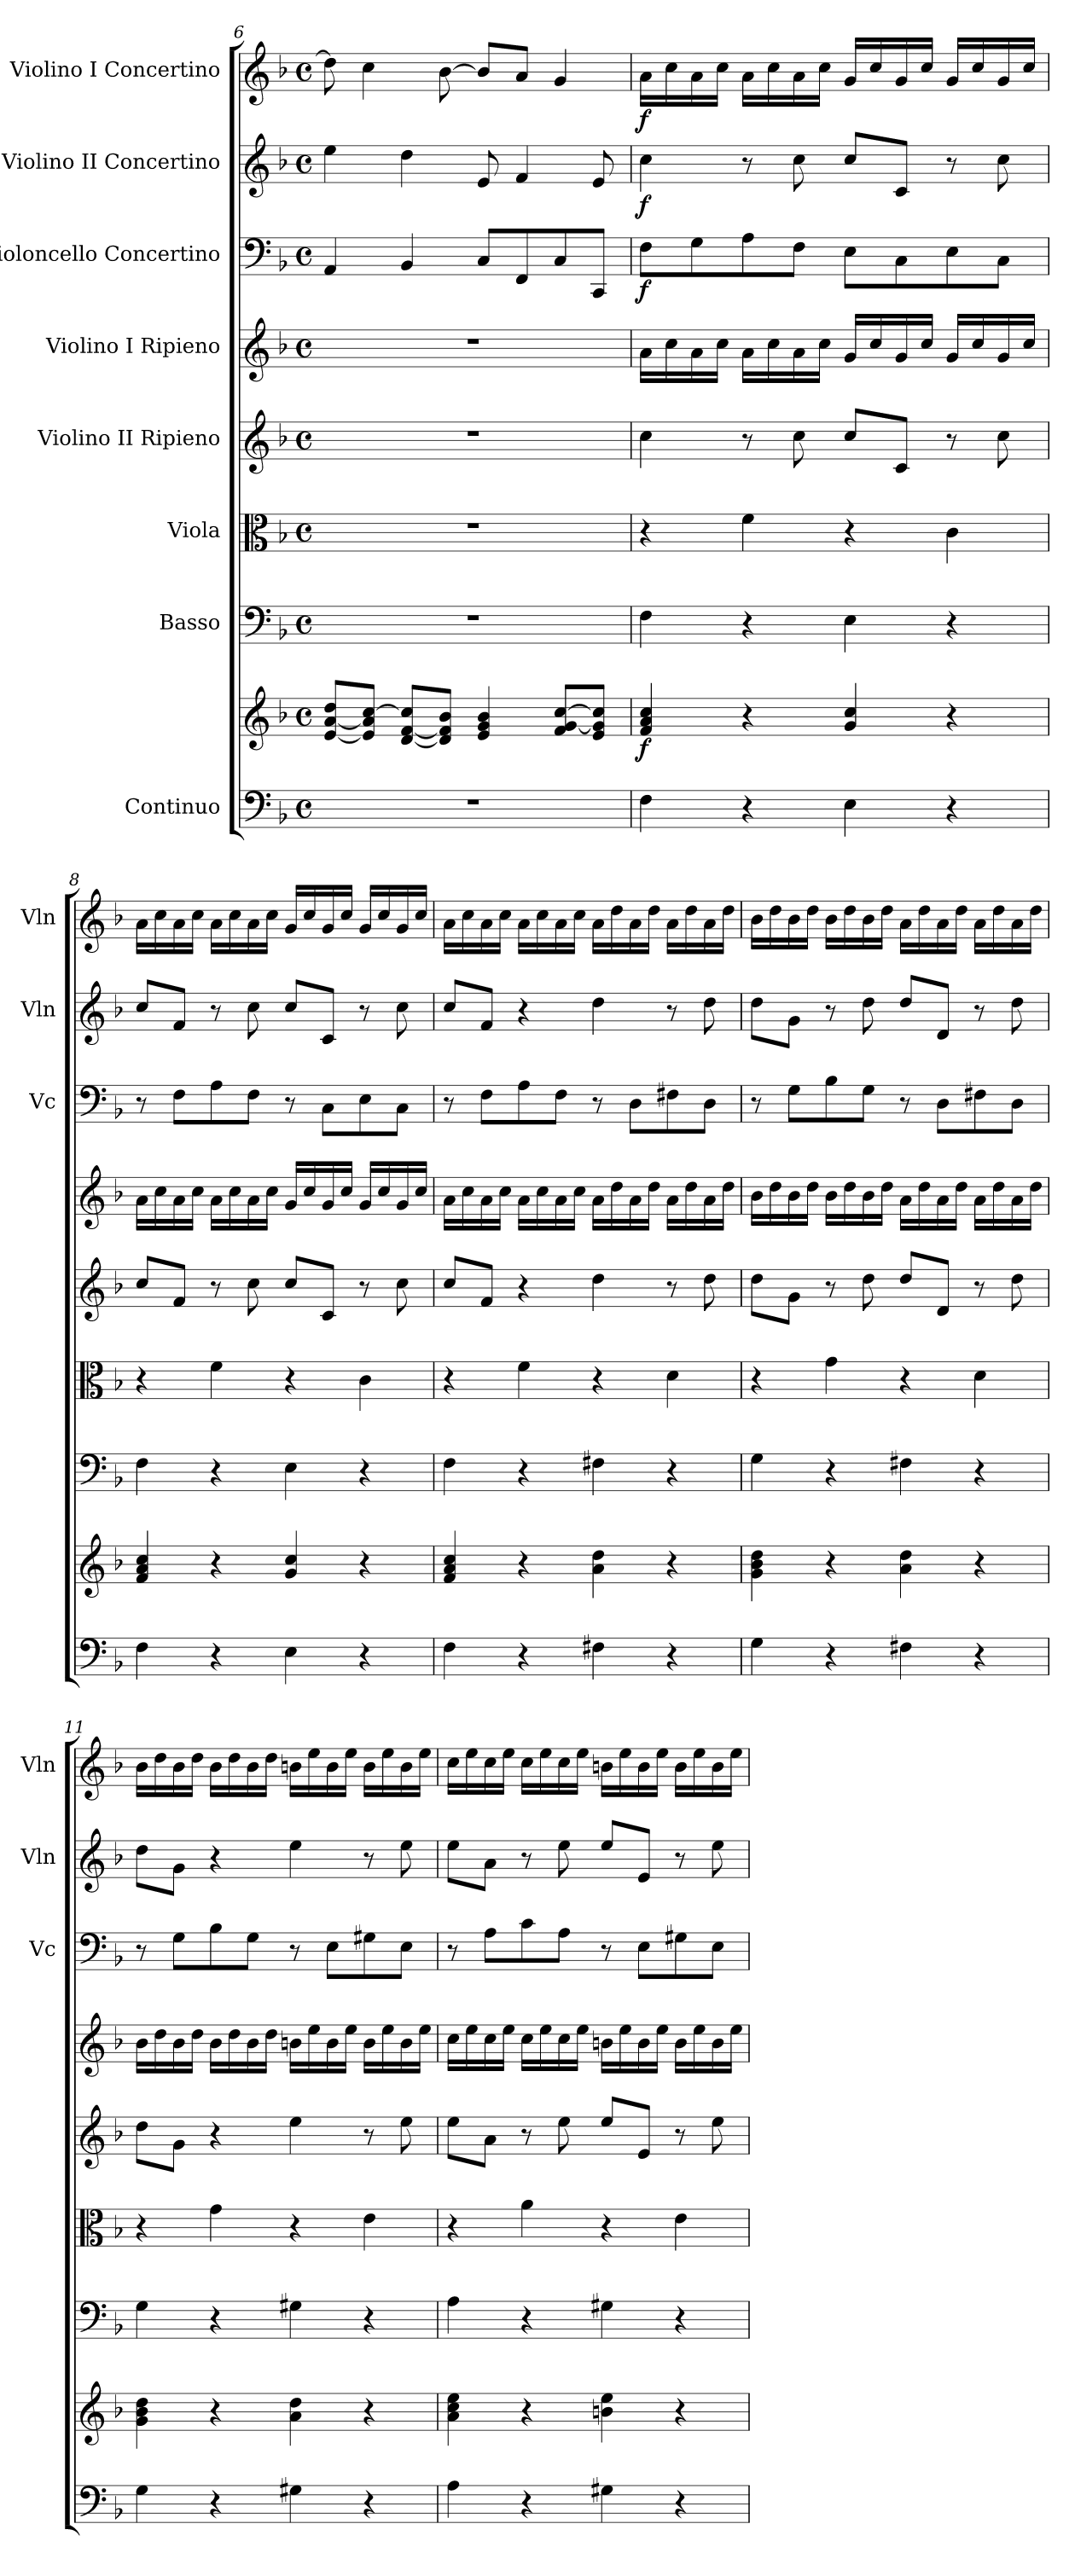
**kern	**kern	**dynam	**kern	**kern	**kern	**kern	**kern	**dynam	**kern	**dynam	**kern	**dynam
*part8	*part8	*part8	*part7	*part6	*part5	*part4	*part3	*part3	*part2	*part2	*part1	*part1
*staff9	*staff8	*staff8/9	*staff7	*staff6	*staff5	*staff4	*staff3	*staff3	*staff2	*staff2	*staff1	*staff1
*I"Continuo	*	*	*I"Basso	*I"Viola	*I"Violino II Ripieno	*I"Violino I Ripieno	*I"Violoncello Concertino	*	*I"Violino II Concertino	*	*I"Violino I Concertino	*
*	*	*	*	*	*	*	*I'Vc	*	*I'Vln	*	*I'Vln	*
!!LO:LB:g=z
*clefF4	*clefG2	*	*clefF4	*clefC3	*clefG2	*clefG2	*clefF4	*	*clefG2	*	*clefG2	*
*k[b-]	*k[b-]	*	*k[b-]	*k[b-]	*k[b-]	*k[b-]	*k[b-]	*	*k[b-]	*	*k[b-]	*
*M4/4	*M4/4	*	*M4/4	*M4/4	*M4/4	*M4/4	*M4/4	*	*M4/4	*	*M4/4	*
*met(c)	*met(c)	*	*met(c)	*met(c)	*met(c)	*met(c)	*met(c)	*	*met(c)	*	*met(c)	*
=6	=6	=6	=6	=6	=6	=6	=6	=6	=6	=6	=6	=6
1r	[8e/ [8a/ 8dd/L	.	1r	1r	1r	1r	4AA/	.	4ee\	.	8dd\]	.
.	8e]/ 8a]/ [8cc/J	.	.	.	.	.	.	.	.	.	4cc\	.
.	[8d/ [8f/ 8cc]/L	.	.	.	.	.	4BB-/	.	4dd\	.	.	.
.	8d]/ 8f]/ 8b-/J	.	.	.	.	.	.	.	.	.	[8b-\	.
.	4e/ 4g/ 4b-/	.	.	.	.	.	8C/L	.	8e/	.	8b-/L]	.
.	.	.	.	.	.	.	8FF/	.	4f/	.	8a/J	.
.	8f/ [8g/ [8cc/L	.	.	.	.	.	8C/	.	.	.	4g/	.
.	8e/ 8g]/ 8cc]/J	.	.	.	.	.	8CC/J	.	8e/	.	.	.
=7	=7	=7	=7	=7	=7	=7	=7	=7	=7	=7	=7	=7
!	!	!LO:DY:b	!	!	!	!	!	!LO:DY:b	!	!LO:DY:b	!	!LO:DY:b
4F\	4f/ 4a/ 4cc/	f	4F\	4r	4cc\	16a\LL	8F\L	f	4cc\	f	16a\LL	f
.	.	.	.	.	.	16cc\	.	.	.	.	16cc\	.
.	.	.	.	.	.	16a\	8G\	.	.	.	16a\	.
.	.	.	.	.	.	16cc\JJ	.	.	.	.	16cc\JJ	.
4r	4r	.	4r	4f\	8r	16a\LL	8A\	.	8r	.	16a\LL	.
.	.	.	.	.	.	16cc\	.	.	.	.	16cc\	.
.	.	.	.	.	8cc\	16a\	8F\J	.	8cc\	.	16a\	.
.	.	.	.	.	.	16cc\JJ	.	.	.	.	16cc\JJ	.
4E\	4g/ 4cc/	.	4E\	4r	8cc/L	16g/LL	8E\L	.	8cc/L	.	16g/LL	.
.	.	.	.	.	.	16cc/	.	.	.	.	16cc/	.
.	.	.	.	.	8c/J	16g/	8C\	.	8c/J	.	16g/	.
.	.	.	.	.	.	16cc/JJ	.	.	.	.	16cc/JJ	.
4r	4r	.	4r	4c\	8r	16g/LL	8E\	.	8r	.	16g/LL	.
.	.	.	.	.	.	16cc/	.	.	.	.	16cc/	.
.	.	.	.	.	8cc\	16g/	8C\J	.	8cc\	.	16g/	.
.	.	.	.	.	.	16cc/JJ	.	.	.	.	16cc/JJ	.
=8	=8	=8	=8	=8	=8	=8	=8	=8	=8	=8	=8	=8
4F\	4f/ 4a/ 4cc/	.	4F\	4r	8cc/L	16a\LL	8r	.	8cc/L	.	16a\LL	.
.	.	.	.	.	.	16cc\	.	.	.	.	16cc\	.
.	.	.	.	.	8f/J	16a\	8F\L	.	8f/J	.	16a\	.
.	.	.	.	.	.	16cc\JJ	.	.	.	.	16cc\JJ	.
4r	4r	.	4r	4f\	8r	16a\LL	8A\	.	8r	.	16a\LL	.
.	.	.	.	.	.	16cc\	.	.	.	.	16cc\	.
.	.	.	.	.	8cc\	16a\	8F\J	.	8cc\	.	16a\	.
.	.	.	.	.	.	16cc\JJ	.	.	.	.	16cc\JJ	.
4E\	4g/ 4cc/	.	4E\	4r	8cc/L	16g/LL	8r	.	8cc/L	.	16g/LL	.
.	.	.	.	.	.	16cc/	.	.	.	.	16cc/	.
.	.	.	.	.	8c/J	16g/	8C\L	.	8c/J	.	16g/	.
.	.	.	.	.	.	16cc/JJ	.	.	.	.	16cc/JJ	.
4r	4r	.	4r	4c\	8r	16g/LL	8E\	.	8r	.	16g/LL	.
.	.	.	.	.	.	16cc/	.	.	.	.	16cc/	.
.	.	.	.	.	8cc\	16g/	8C\J	.	8cc\	.	16g/	.
.	.	.	.	.	.	16cc/JJ	.	.	.	.	16cc/JJ	.
=9	=9	=9	=9	=9	=9	=9	=9	=9	=9	=9	=9	=9
4F\	4f/ 4a/ 4cc/	.	4F\	4r	8cc/L	16a\LL	8r	.	8cc/L	.	16a\LL	.
.	.	.	.	.	.	16cc\	.	.	.	.	16cc\	.
.	.	.	.	.	8f/J	16a\	8F\L	.	8f/J	.	16a\	.
.	.	.	.	.	.	16cc\JJ	.	.	.	.	16cc\JJ	.
4r	4r	.	4r	4f\	4r	16a\LL	8A\	.	4r	.	16a\LL	.
.	.	.	.	.	.	16cc\	.	.	.	.	16cc\	.
.	.	.	.	.	.	16a\	8F\J	.	.	.	16a\	.
.	.	.	.	.	.	16cc\JJ	.	.	.	.	16cc\JJ	.
4F#X\	4a\ 4dd\	.	4F#X\	4r	4dd\	16a\LL	8r	.	4dd\	.	16a\LL	.
.	.	.	.	.	.	16dd\	.	.	.	.	16dd\	.
.	.	.	.	.	.	16a\	8D\L	.	.	.	16a\	.
.	.	.	.	.	.	16dd\JJ	.	.	.	.	16dd\JJ	.
4r	4r	.	4r	4d\	8r	16a\LL	8F#X\	.	8r	.	16a\LL	.
.	.	.	.	.	.	16dd\	.	.	.	.	16dd\	.
.	.	.	.	.	8dd\	16a\	8D\J	.	8dd\	.	16a\	.
.	.	.	.	.	.	16dd\JJ	.	.	.	.	16dd\JJ	.
!!LO:PB:g=z
=10	=10	=10	=10	=10	=10	=10	=10	=10	=10	=10	=10	=10
4G\	4g\ 4b-\ 4dd\	.	4G\	4r	8dd\L	16b-\LL	8r	.	8dd\L	.	16b-\LL	.
.	.	.	.	.	.	16dd\	.	.	.	.	16dd\	.
.	.	.	.	.	8g\J	16b-\	8G\L	.	8g\J	.	16b-\	.
.	.	.	.	.	.	16dd\JJ	.	.	.	.	16dd\JJ	.
4r	4r	.	4r	4g\	8r	16b-\LL	8B-\	.	8r	.	16b-\LL	.
.	.	.	.	.	.	16dd\	.	.	.	.	16dd\	.
.	.	.	.	.	8dd\	16b-\	8G\J	.	8dd\	.	16b-\	.
.	.	.	.	.	.	16dd\JJ	.	.	.	.	16dd\JJ	.
4F#X\	4a\ 4dd\	.	4F#X\	4r	8dd/L	16a\LL	8r	.	8dd/L	.	16a\LL	.
.	.	.	.	.	.	16dd\	.	.	.	.	16dd\	.
.	.	.	.	.	8d/J	16a\	8D\L	.	8d/J	.	16a\	.
.	.	.	.	.	.	16dd\JJ	.	.	.	.	16dd\JJ	.
4r	4r	.	4r	4d\	8r	16a\LL	8F#X\	.	8r	.	16a\LL	.
.	.	.	.	.	.	16dd\	.	.	.	.	16dd\	.
.	.	.	.	.	8dd\	16a\	8D\J	.	8dd\	.	16a\	.
.	.	.	.	.	.	16dd\JJ	.	.	.	.	16dd\JJ	.
=11	=11	=11	=11	=11	=11	=11	=11	=11	=11	=11	=11	=11
4G\	4g\ 4b-\ 4dd\	.	4G\	4r	8dd\L	16b-\LL	8r	.	8dd\L	.	16b-\LL	.
.	.	.	.	.	.	16dd\	.	.	.	.	16dd\	.
.	.	.	.	.	8g\J	16b-\	8G\L	.	8g\J	.	16b-\	.
.	.	.	.	.	.	16dd\JJ	.	.	.	.	16dd\JJ	.
4r	4r	.	4r	4g\	4r	16b-\LL	8B-\	.	4r	.	16b-\LL	.
.	.	.	.	.	.	16dd\	.	.	.	.	16dd\	.
.	.	.	.	.	.	16b-\	8G\J	.	.	.	16b-\	.
.	.	.	.	.	.	16dd\JJ	.	.	.	.	16dd\JJ	.
4G#X\	4a\ 4dd\	.	4G#X\	4r	4ee\	16bn\LL	8r	.	4ee\	.	16bn\LL	.
.	.	.	.	.	.	16ee\	.	.	.	.	16ee\	.
.	.	.	.	.	.	16b\	8E\L	.	.	.	16b\	.
.	.	.	.	.	.	16ee\JJ	.	.	.	.	16ee\JJ	.
4r	4r	.	4r	4e\	8r	16b\LL	8G#X\	.	8r	.	16b\LL	.
.	.	.	.	.	.	16ee\	.	.	.	.	16ee\	.
.	.	.	.	.	8ee\	16b\	8E\J	.	8ee\	.	16b\	.
.	.	.	.	.	.	16ee\JJ	.	.	.	.	16ee\JJ	.
=12	=12	=12	=12	=12	=12	=12	=12	=12	=12	=12	=12	=12
4A\	4a\ 4cc\ 4ee\	.	4A\	4r	8ee\L	16cc\LL	8r	.	8ee\L	.	16cc\LL	.
.	.	.	.	.	.	16ee\	.	.	.	.	16ee\	.
.	.	.	.	.	8a\J	16cc\	8A\L	.	8a\J	.	16cc\	.
.	.	.	.	.	.	16ee\JJ	.	.	.	.	16ee\JJ	.
4r	4r	.	4r	4a\	8r	16cc\LL	8c\	.	8r	.	16cc\LL	.
.	.	.	.	.	.	16ee\	.	.	.	.	16ee\	.
.	.	.	.	.	8ee\	16cc\	8A\J	.	8ee\	.	16cc\	.
.	.	.	.	.	.	16ee\JJ	.	.	.	.	16ee\JJ	.
4G#X\	4bn\ 4ee\	.	4G#X\	4r	8ee/L	16bn\LL	8r	.	8ee/L	.	16bn\LL	.
.	.	.	.	.	.	16ee\	.	.	.	.	16ee\	.
.	.	.	.	.	8e/J	16b\	8E\L	.	8e/J	.	16b\	.
.	.	.	.	.	.	16ee\JJ	.	.	.	.	16ee\JJ	.
4r	4r	.	4r	4e\	8r	16b\LL	8G#X\	.	8r	.	16b\LL	.
.	.	.	.	.	.	16ee\	.	.	.	.	16ee\	.
.	.	.	.	.	8ee\	16b\	8E\J	.	8ee\	.	16b\	.
.	.	.	.	.	.	16ee\JJ	.	.	.	.	16ee\JJ	.
=	=	=	=	=	=	=	=	=	=	=	=	=
*-	*-	*-	*-	*-	*-	*-	*-	*-	*-	*-	*-	*-
